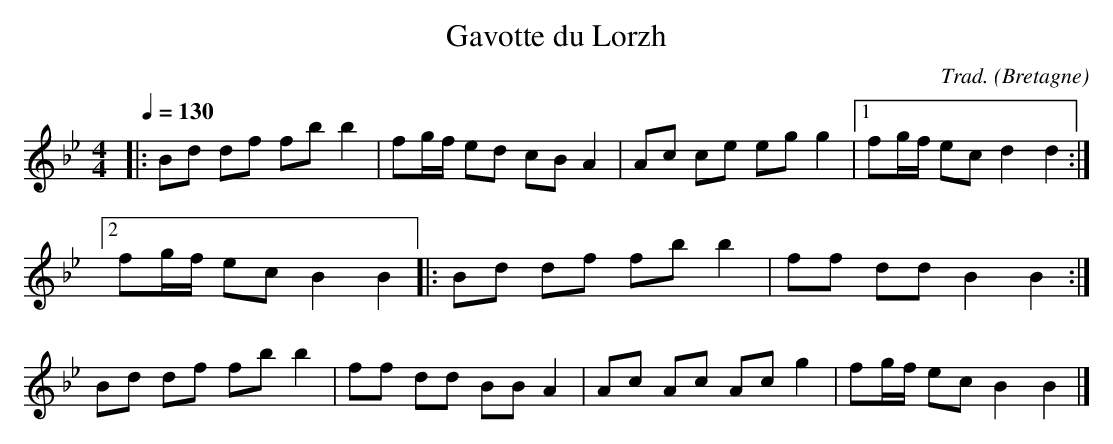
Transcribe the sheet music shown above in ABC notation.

X:1
T:Gavotte du Lorzh
C:Trad.
O:Bretagne
M:4/4
L:1/8
Q:1/4=130
K:Bb
|: Bd df fb b2 | fg/f/ ed cB A2 | Ac ce eg g2 |1 fg/f/ ec d2 d2 :|2
fg/f/ ec B2 B2 |: Bd df fb b2 | ff dd B2 B2 :|
Bd df fb b2 | ff dd BB A2 | Ac Ac Ac g2 | fg/f/ ec B2 B2 |]
